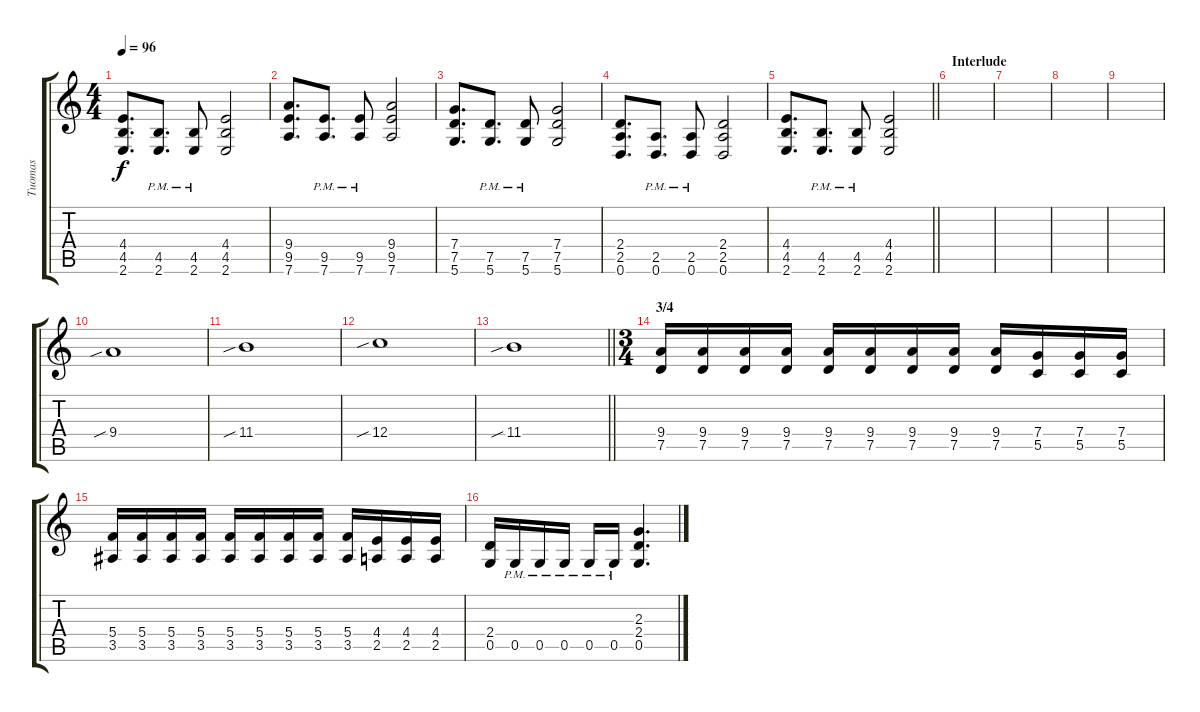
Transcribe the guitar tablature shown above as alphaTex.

\track ("Tuomas" "Tuomas") {instrument distortionguitar}
\staff {score tabs}
\tuning (D4 A3 F3 C3 G2 D2) {hide}
\ts (4 4)
\tempo 96
\clef g2
\ks c
(4.4 4.5 2.6).8{d dy f} (4.5{pm} 2.6{pm}).8{d} (4.5{pm} 2.6{pm}).8 (4.4 4.5 2.6).2 |
(9.4 9.5 7.6).8{d} (9.5{pm} 7.6{pm}).8{d} (9.5{pm} 7.6{pm}).8 (9.4 9.5 7.6).2 |
(7.4 7.5 5.6).8{d} (7.5{pm} 5.6{pm}).8{d} (7.5{pm} 5.6{pm}).8 (7.4 7.5 5.6).2 |
(2.4 2.5 0.6).8{d} (2.5{pm} 0.6{pm}).8{d} (2.5{pm} 0.6{pm}).8 (2.4 2.5 0.6).2 |
\barLineRight lightlight
(4.4 4.5 2.6).8{d} (4.5{pm} 2.6{pm}).8{d} (4.5{pm} 2.6{pm}).8 (4.4 4.5 2.6).2 |
\section ("" "Interlude")
|
|
|
|
9.4{sib}.1 |
11.4{sib}.1 |
12.4{sib}.1 |
\barLineRight lightlight
11.4{sib}.1 |
\ts (3 4)
\section ("" "3/4")
(9.4 7.5).16 (9.4 7.5).16 (9.4 7.5).16 (9.4 7.5).16 (9.4 7.5).16 (9.4 7.5).16 (9.4 7.5).16 (9.4 7.5).16 (9.4 7.5).16 (7.4 5.5).16 (7.4 5.5).16 (7.4 5.5).16 |
(5.4 3.5).16 (5.4 3.5).16 (5.4 3.5).16 (5.4 3.5).16 (5.4 3.5).16 (5.4 3.5).16 (5.4 3.5).16 (5.4 3.5).16 (5.4 3.5).16 (4.4 2.5).16 (4.4 2.5).16 (4.4 2.5).16 |
(2.4 0.5).16 0.5{pm}.16 0.5{pm}.16 0.5{pm}.16 0.5{pm}.16 0.5{pm}.16 (2.3 2.4 0.5).4{d}
